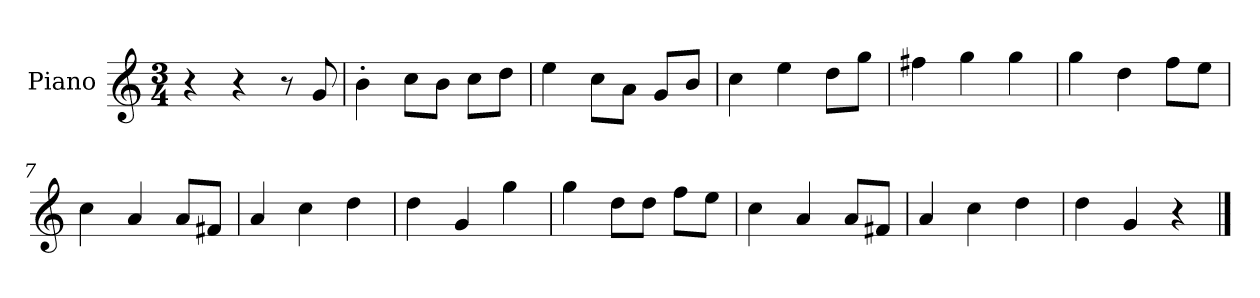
**kern
*part1
*staff1
*I"Piano
*I'P-no
*clefG2
*k[]
*M3/4
*MM178
=1
4r
4r
8r
8g/
=2
4b'\
8cc\L
8b\J
8cc\L
8dd\J
=3
4ee\
8cc\L
8a\J
8g/L
8b/J
=4
4cc\
4ee\
8dd\L
8gg\J
=5
4ff#X\
4gg\
4gg\
=6
4gg\
4dd\
8ff\L
8ee\J
=7
4cc\
4a/
8a/L
8f#X/J
=8
4a/
4cc\
4dd\
=9
4dd\
4g/
4gg\
!!LO:LB:g=z
=10
4gg\
8dd\L
8dd\J
8ff\L
8ee\J
=11
4cc\
4a/
8a/L
8f#X/J
=12
4a/
4cc\
4dd\
=13
4dd\
4g/
4r
==
*-
